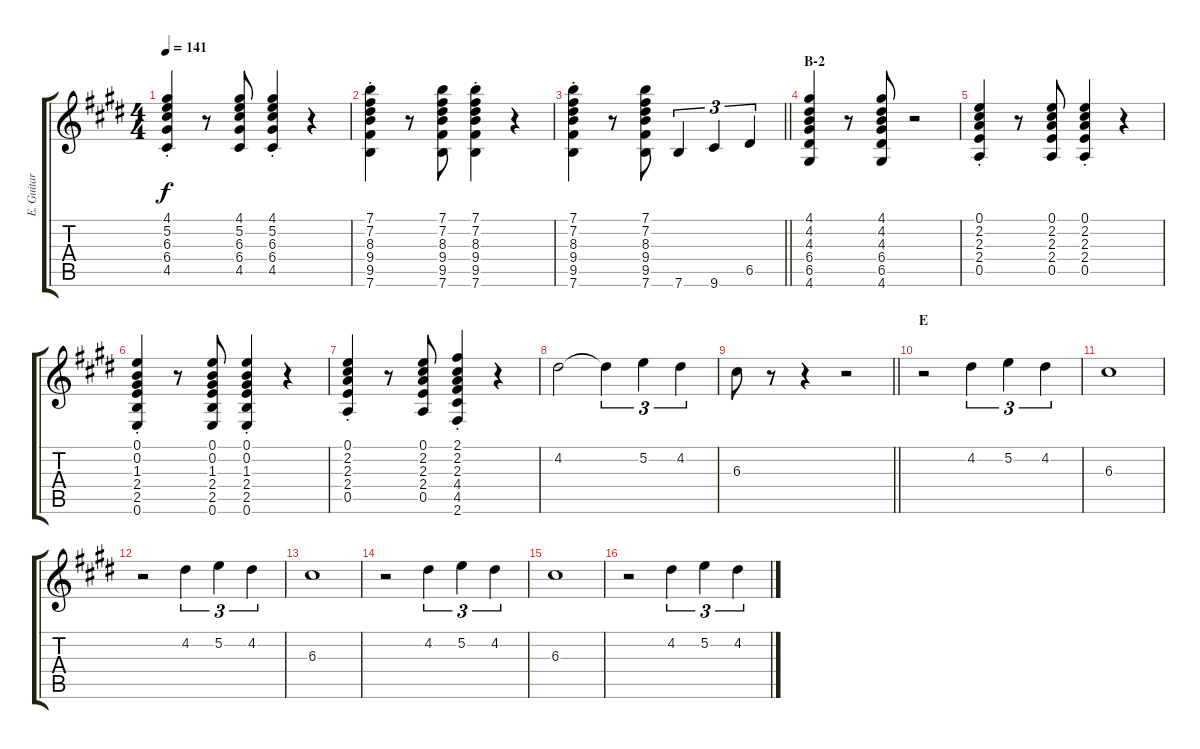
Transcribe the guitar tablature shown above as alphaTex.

\track ("E. Guitar II" "E. Guitar ") {instrument electricguitarclean}
\staff {score tabs}
\tuning (E4 B3 G3 D3 A2 E2) {hide}
\ts (4 4)
\tempo 141
\clef g2
\ks e
(4.1{st} 5.2{st} 6.3{st} 6.4{st} 4.5{st}).4{dy f} r.8 (4.1 5.2 6.3 6.4 4.5).8 (4.1{st} 5.2{st} 6.3{st} 6.4{st} 4.5{st}).4 r.4 |
(7.1{st} 7.2{st} 8.3{st} 9.4{st} 9.5{st} 7.6{st}).4 r.8 (7.1 7.2 8.3 9.4 9.5 7.6).8 (7.1{st} 7.2{st} 8.3{st} 9.4{st} 9.5{st} 7.6{st}).4 r.4 |
\barLineRight lightlight
(7.1{st} 7.2{st} 8.3{st} 9.4{st} 9.5{st} 7.6{st}).4 r.8 (7.1 7.2 8.3 9.4 9.5 7.6).8 7.6.4{tu (3 2)} 9.6.4{tu (3 2)} 6.5.4{tu (3 2)} |
\section ("" "B-2")
(4.1 4.2 4.3 6.4 6.5 4.6).4 r.8 (4.1 4.2 4.3 6.4 6.5 4.6).8 r.2 |
(0.1{st} 2.2{st} 2.3{st} 2.4{st} 0.5{st}).4 r.8 (0.1 2.2 2.3 2.4 0.5).8 (0.1{st} 2.2{st} 2.3{st} 2.4{st} 0.5{st}).4 r.4 |
(0.1{st} 0.2{st} 1.3{st} 2.4{st} 2.5{st} 0.6{st}).4 r.8 (0.1 0.2 1.3 2.4 2.5 0.6).8 (0.1{st} 0.2{st} 1.3{st} 2.4{st} 2.5{st} 0.6{st}).4 r.4 |
(0.1{st} 2.2{st} 2.3{st} 2.4{st} 0.5{st}).4 r.8 (0.1 2.2 2.3 2.4 0.5).8 (2.1{st} 2.2{st} 2.3{st} 4.4{st} 4.5{st} 2.6{st}).4 r.4 |
4.2.2 4.2{t}.4{tu (3 2)} 5.2.4{tu (3 2)} 4.2.4{tu (3 2)} |
\barLineRight lightlight
6.3.8 r.8 r.4 r.2 |
\section ("" "E")
r.2 4.2.4{tu (3 2)} 5.2.4{tu (3 2)} 4.2.4{tu (3 2)} |
6.3.1 |
r.2 4.2.4{tu (3 2)} 5.2.4{tu (3 2)} 4.2.4{tu (3 2)} |
6.3.1 |
r.2 4.2.4{tu (3 2)} 5.2.4{tu (3 2)} 4.2.4{tu (3 2)} |
6.3.1 |
r.2 4.2.4{tu (3 2)} 5.2.4{tu (3 2)} 4.2.4{tu (3 2)}
